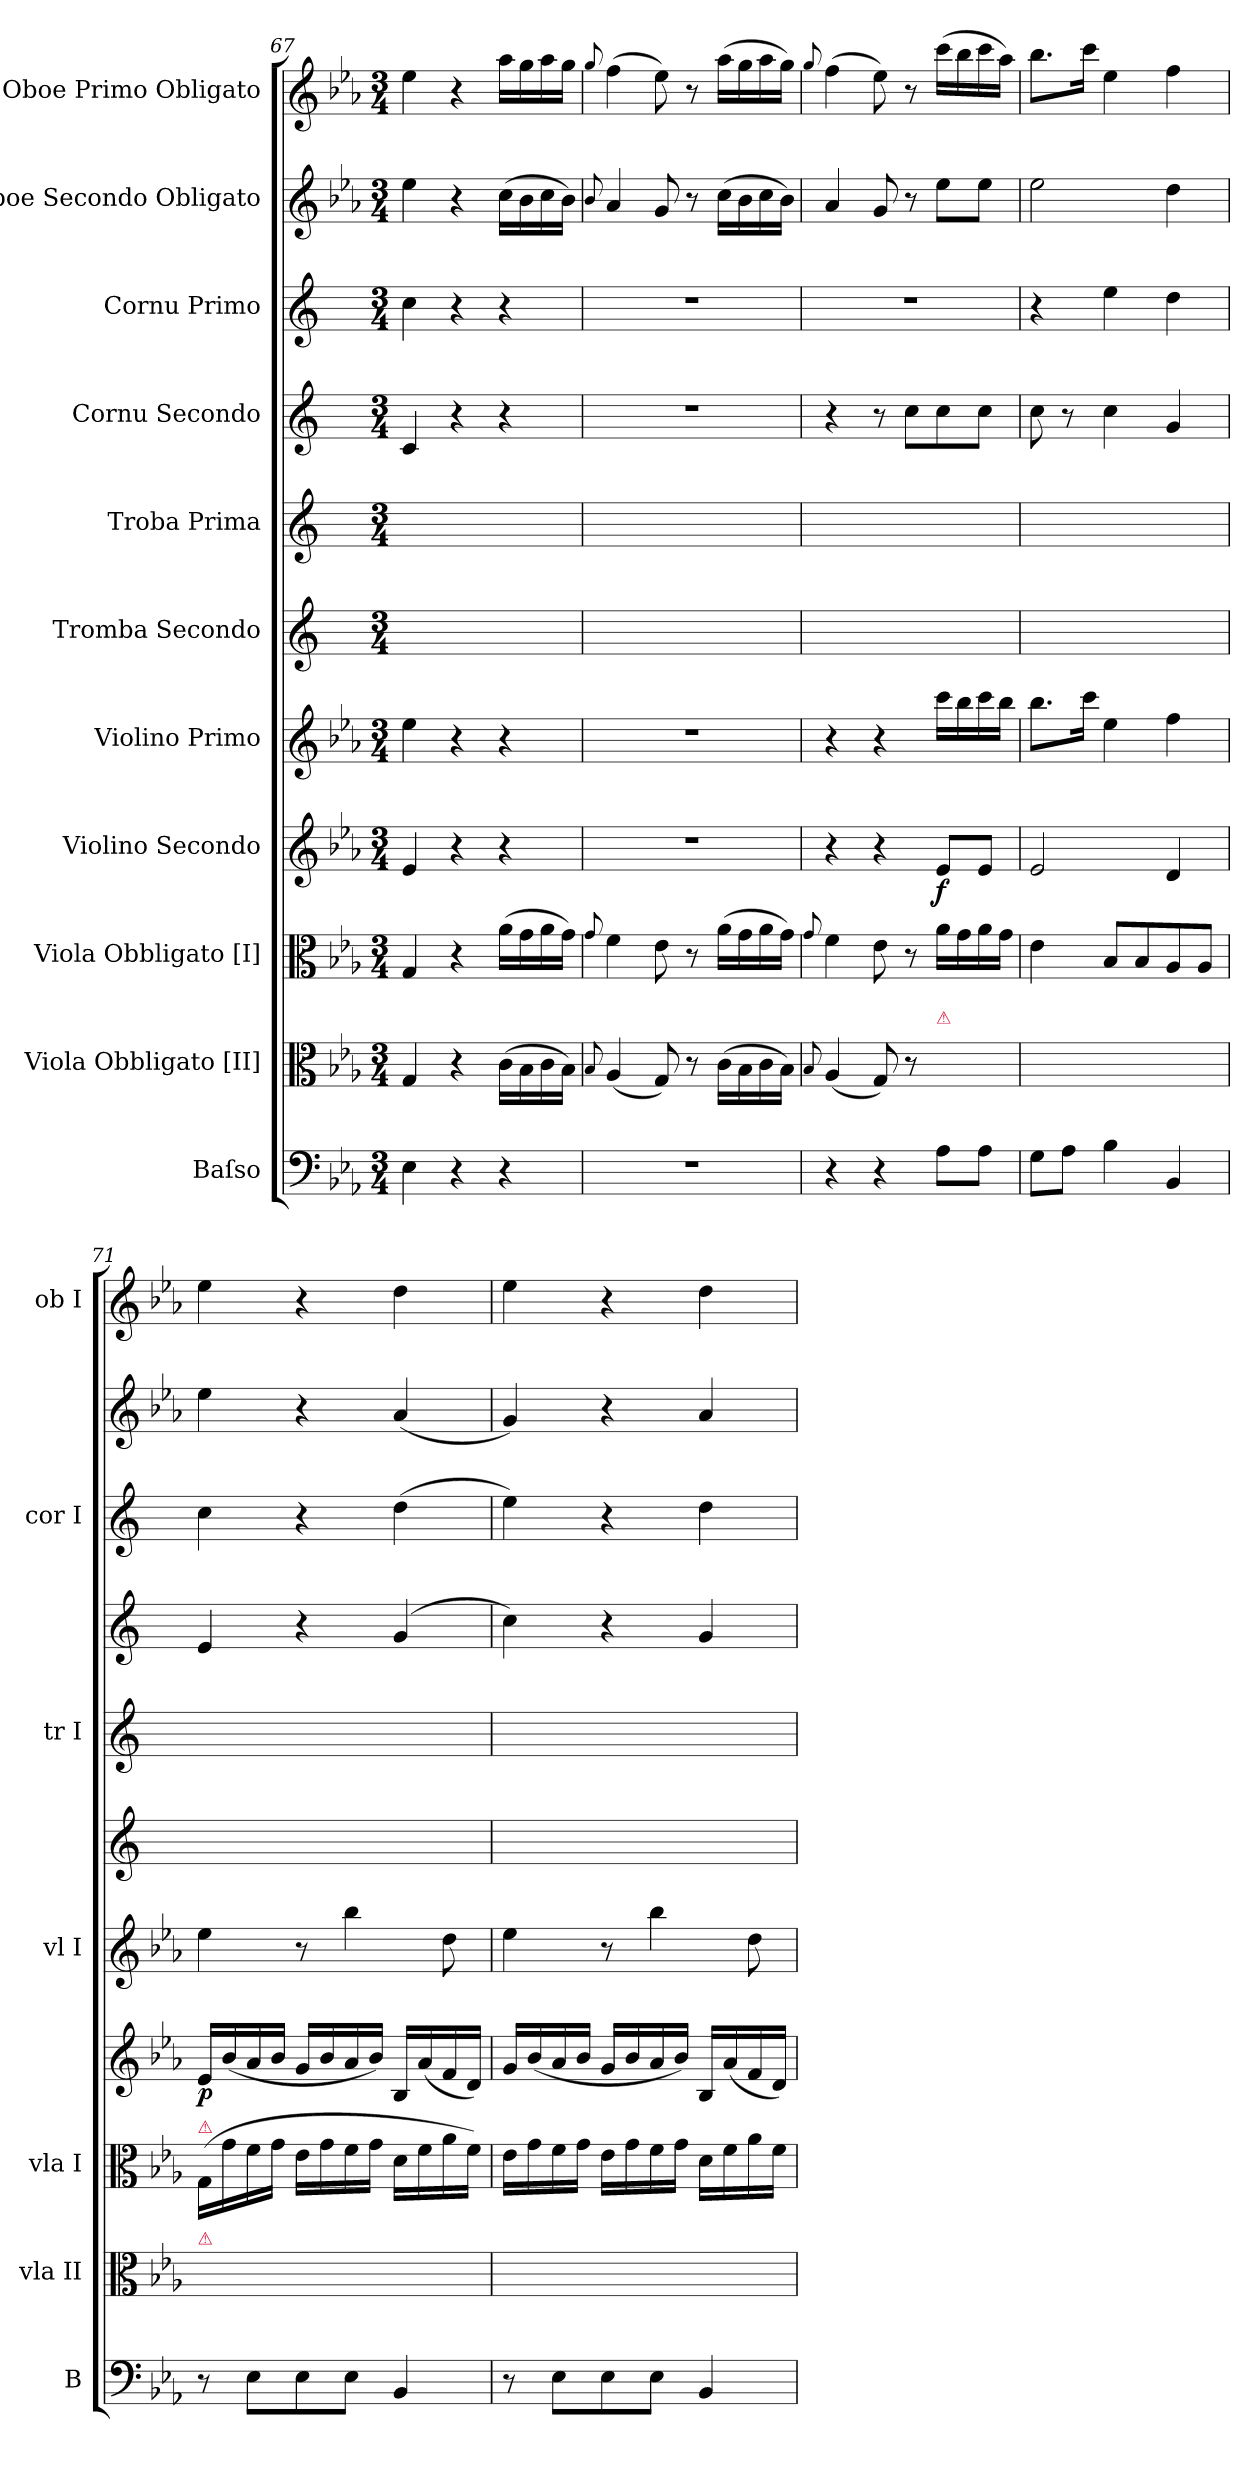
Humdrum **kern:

**kern	**kern	**kern	**kern	**dynam	**kern	**kern	**kern	**kern	**kern	**kern	**kern
*part11	*part10	*part9	*part8	*part8	*part7	*part6	*part5	*part4	*part3	*part2	*part1
*staff11	*staff10	*staff9	*staff8	*staff8	*staff7	*staff6	*staff5	*staff4	*staff3	*staff2	*staff1
*I"Baſso	*I"Viola Obbligato [II]	*I"Viola Obbligato [I]	*I"Violino Secondo	*	*I"Violino Primo	*I"Tromba Secondo	*I"Troba Prima	*I"Cornu Secondo	*I"Cornu Primo	*I"Oboe Secondo Obligato	*I"Oboe Primo Obligato
*I'B	*I'vla II	*I'vla I	*	*	*I'vl I	*	*I'tr I	*	*I'cor I	*	*I'ob I
*clefF4	*clefC3	*clefC3	*clefG2	*	*clefG2	*clefG2	*clefG2	*clefG2	*clefG2	*clefG2	*clefG2
*	*	*	*	*	*	*ITrd-2c-3	*ITrd-2c-3	*ITrd5c9	*ITrd5c9	*	*
*k[b-e-a-]	*k[b-e-a-]	*k[b-e-a-]	*k[b-e-a-]	*	*k[b-e-a-]	*k[b-e-a-]	*k[b-e-a-]	*k[b-e-a-]	*k[b-e-a-]	*k[b-e-a-]	*k[b-e-a-]
*M3/4	*M3/4	*M3/4	*M3/4	*	*M3/4	*M3/4	*M3/4	*M3/4	*M3/4	*M3/4	*M3/4
=67	=67	=67	=67	=67	=67	=67	=67	=67	=67	=67	=67
4E-\	4G/	4G/	4e-/	.	4ee-\	2.ryy	2.ryy	4E-/	4e-\	4ee-\	4ee-\
4r	4r	4r	4r	.	4r	.	.	4r	4r	4r	4r
4r	(16c\LL	(16a-\LL	4r	.	4r	.	.	4r	4r	(16cc\LL	16aa-\LL
.	16B-\	16g\	.	.	.	.	.	.	.	16b-\	16gg\
.	16c\	16a-\	.	.	.	.	.	.	.	16cc\	16aa-\
.	16B-\JJ)	16g\JJ)	.	.	.	.	.	.	.	16b-\JJ)	16gg\JJ
=68	=68	=68	=68	=68	=68	=68	=68	=68	=68	=68	=68
.	8qqB-/	8qqg/	.	.	.	.	.	.	.	8qqb-/	8qqgg/
!LO:N:vis=1	!	!	!	!	!LO:N:vis=1	!	!	!LO:N:vis=1	!	!	!
2.r	(4A-/	4f\	2.r	.	2.r	2.ryy	2.ryy	2.r	2.r	4a-/	(4ff\
.	8G/)	8e-\	.	.	.	.	.	.	.	8g/	8ee-\)
.	8r	8r	.	.	.	.	.	.	.	8r	8r
.	(16c\LL	(16a-\LL	.	.	.	.	.	.	.	(16cc\LL	(16aa-\LL
.	16B-\	16g\	.	.	.	.	.	.	.	16b-\	16gg\
.	16c\	16a-\	.	.	.	.	.	.	.	16cc\	16aa-\
.	16B-\JJ)	16g\JJ)	.	.	.	.	.	.	.	16b-\JJ)	16gg\JJ)
=69	=69	=69	=69	=69	=69	=69	=69	=69	=69	=69	=69
.	8qqB-/	8qqg/	.	.	.	.	.	.	.	.	8qqgg/
4r	(4A-/	4f\	4r	.	4r	2.ryy	2.ryy	4r	2.r	4a-/	(4ff\
4r	8G/)	8e-\	4r	.	4r	.	.	8r	.	8g/	8ee-\)
.	8r	8r	.	.	.	.	.	8e-\L	.	8r	8r
!	!LO:TX:a:color=crimson:t=⚠	!	!	!	!	!	!	!	!	!	!
8A-\L	16a-\LLyy	16a-\LL	8e-/L	f	16ccc\LL	.	.	8e-\	.	8ee-\L	(16ccc\LL
.	16g\yy	16g\	.	.	16bb-\	.	.	.	.	.	16bb-\
8A-\J	16a-\yy	16a-\	8e-/J	.	16ccc\	.	.	8e-\J	.	8ee-\J	16ccc\
.	16g\JJyy	16g\JJ	.	.	16bb-\JJ	.	.	.	.	.	16aa-\JJ)
=70	=70	=70	=70	=70	=70	=70	=70	=70	=70	=70	=70
8G\L	4e-\yy	4e-\	2e-/	.	8.bb-\L	2.ryy	2.ryy	8e-\	4r	2ee-\	8.bb-\L
8A-\J	.	.	.	.	.	.	.	8r	.	.	.
.	.	.	.	.	16ccc\Jk	.	.	.	.	.	16ccc\Jk
4B-\	8B-/Lyy	8B-/L	.	.	4ee-\	.	.	4e-\	4g\	.	4ee-\
.	8B-/yy	8B-/	.	.	.	.	.	.	.	.	.
4BB-/	8A-/yy	8A-/	4d/	.	4ff\	.	.	4B-/	4f\	4dd\	4ff\
.	8A-/Jyy	8A-/J	.	.	.	.	.	.	.	.	.
=71	=71	=71	=71	=71	=71	=71	=71	=71	=71	=71	=71
!	!	!LO:TX:a:color=crimson:t=⚠	!	!	!	!	!	!	!	!	!
!	!LO:TX:a:color=crimson:t=⚠	!	!	!	!	!	!	!	!	!	!
8r	(16G/LLyy	(16G/LL	16e-/LL	p	4ee-\	2.ryy	2.ryy	4G/	4e-\	4ee-\	4ee-\
.	16g\yy	16g\	(16b-/	.	.	.	.	.	.	.	.
8E-\L	16f\yy	16f\	16a-/	.	.	.	.	.	.	.	.
.	16g\JJyy	16g\JJ	16b-/JJ	.	.	.	.	.	.	.	.
8E-\	16e-\LLyy	16e-\LL	16g/LL	.	8r	.	.	4r	4r	4r	4r
.	16g\yy	16g\	16b-/	.	.	.	.	.	.	.	.
8E-\J	16f\yy	16f\	16a-/	.	4bb-\	.	.	.	.	.	.
.	16g\JJyy	16g\JJ	16b-/JJ)	.	.	.	.	.	.	.	.
4BB-/	16d\LLyy	16d\LL	16B-/LL	.	.	.	.	(>4B-/	(4f\	(4a-/	4dd\
.	16f\yy	16f\	(16a-/	.	.	.	.	.	.	.	.
.	16a-\yy	16a-\	16f/	.	8dd\	.	.	.	.	.	.
.	16f\JJyy)	16f\JJ)	16d/JJ)	.	.	.	.	.	.	.	.
=72	=72	=72	=72	=72	=72	=72	=72	=72	=72	=72	=72
8r	16e-\LLyy	16e-\LL	16g/LL	.	4ee-\	2.ryy	2.ryy	4e-\)	4g\)	4g/)	4ee-\
.	16g\yy	16g\	(16b-/	.	.	.	.	.	.	.	.
8E-\L	16f\yy	16f\	16a-/	.	.	.	.	.	.	.	.
.	16g\JJyy	16g\JJ	16b-/JJ	.	.	.	.	.	.	.	.
8E-\	16e-\LLyy	16e-\LL	16g/LL	.	8r	.	.	4r	4r	4r	4r
.	16g\yy	16g\	16b-/	.	.	.	.	.	.	.	.
8E-\J	16f\yy	16f\	16a-/	.	4bb-\	.	.	.	.	.	.
.	16g\JJyy	16g\JJ	16b-/JJ)	.	.	.	.	.	.	.	.
4BB-/	16d\LLyy	16d\LL	16B-/LL	.	.	.	.	4B-/	4f\	4a-/	4dd\
.	16f\yy	16f\	(16a-/	.	.	.	.	.	.	.	.
.	16a-\yy	16a-\	16f/	.	8dd\	.	.	.	.	.	.
.	16f\JJyy	16f\JJ	16d/JJ)	.	.	.	.	.	.	.	.
=	=	=	=	=	=	=	=	=	=	=	=
*-	*-	*-	*-	*-	*-	*-	*-	*-	*-	*-	*-
